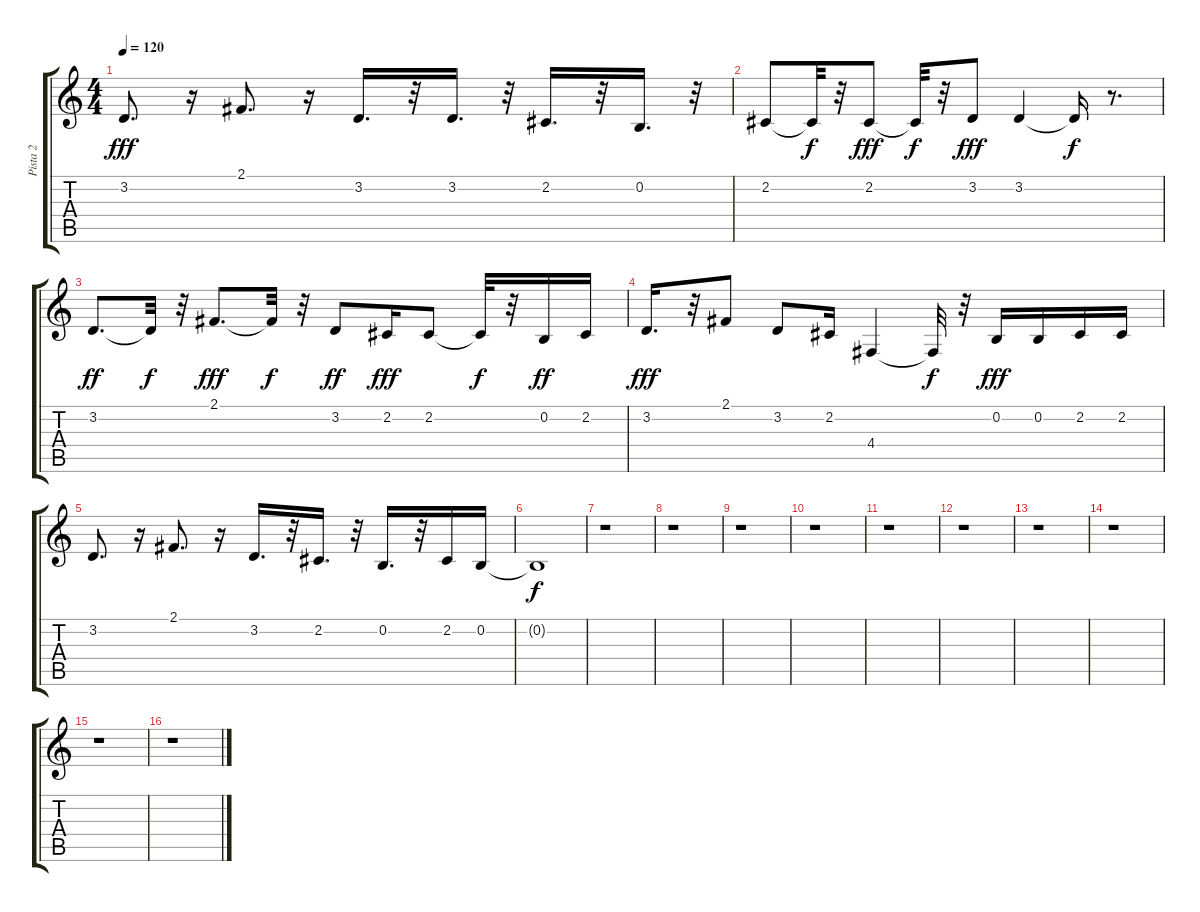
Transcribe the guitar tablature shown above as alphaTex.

\track ("Pista 2" "Pista 2") {instrument trombone}
\staff {score tabs}
\tuning (E4 B3 G3 D3 A2 E2) {hide}
\ts (4 4)
\tempo 120
\clef g2
\ks c
3.2.8{d dy fff} r.16 2.1.8{d} r.16 3.2.16{d} r.32 3.2.16{d} r.32 2.2.16{d} r.32 0.2.16{d} r.32 |
2.2.8 2.2{t}.32{dy f} r.32 2.2.8{dy fff} 2.2{t}.32{dy f} r.32 3.2.8{dy fff} 3.2.4 3.2{t}.16{dy f} r.8{d} |
3.2.8{d dy ff} 3.2{t}.32{dy f} r.32 2.1.8{d dy fff} 2.1{t}.32{dy f} r.32 3.2.8{dy ff} 2.2.16{dy fff} 2.2.8 2.2{t}.32{dy f} r.32 0.2.16{dy ff} 2.2.16 |
3.2.16{d dy fff} r.32 2.1.8 3.2.8 2.2.16 4.4.4 4.4{t}.32{dy f} r.32 0.2.16{dy fff} 0.2.16 2.2.16 2.2.16 |
3.2.8{d} r.16 2.1.8{d} r.16 3.2.16{d} r.32 2.2.16{d} r.32 0.2.16{d} r.32 2.2.16 0.2.16 |
0.2{t}.1{dy f} |
r.1 |
r.1 |
r.1 |
r.1 |
r.1 |
r.1 |
r.1 |
r.1 |
r.1 |
r.1
